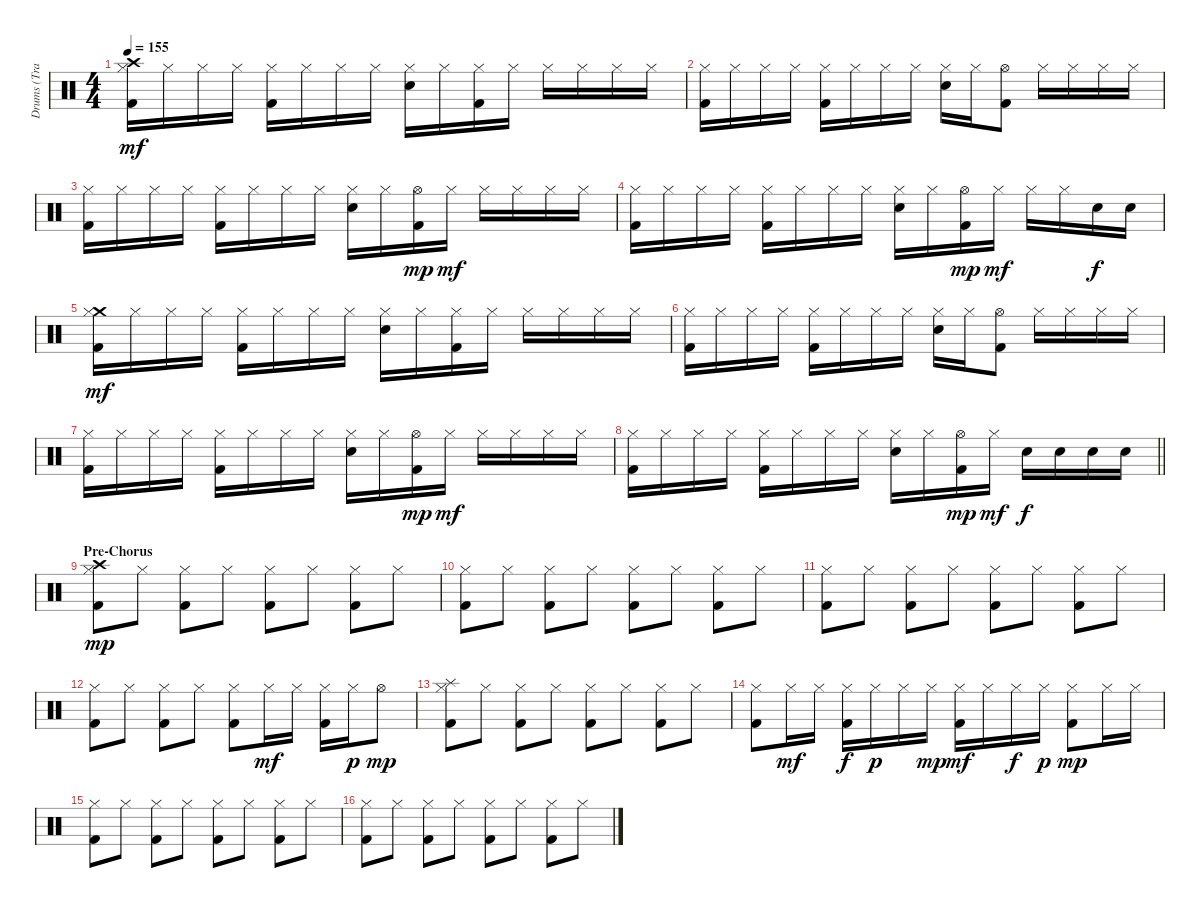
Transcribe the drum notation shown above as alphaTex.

\track ("Drums (Travis)" "Drums (Tra") {instrument percussion}
\staff {score}
\articulation defaults
\ts (4 4)
\tempo 155
\clef neutral
\ks c
("Crash high (hit)" "Hi-Hat (closed)" "Kick (hit) 2").16{dy mf} "Hi-Hat (closed)".16 "Hi-Hat (closed)".16 "Hi-Hat (closed)".16 ("Hi-Hat (closed)" "Kick (hit) 2").16 "Hi-Hat (closed)".16 "Hi-Hat (closed)".16 "Hi-Hat (closed)".16 ("Hi-Hat (closed)" "Electric Snare (hit)").16 "Hi-Hat (closed)".16 ("Hi-Hat (closed)" "Kick (hit) 2").16 "Hi-Hat (closed)".16 "Hi-Hat (closed)".16 "Hi-Hat (closed)".16 "Hi-Hat (closed)".16 "Hi-Hat (closed)".16 |
("Hi-Hat (closed)" "Kick (hit) 2").16 "Hi-Hat (closed)".16 "Hi-Hat (closed)".16 "Hi-Hat (closed)".16 ("Hi-Hat (closed)" "Kick (hit) 2").16 "Hi-Hat (closed)".16 "Hi-Hat (closed)".16 "Hi-Hat (closed)".16 ("Hi-Hat (closed)" "Electric Snare (hit)").16 "Hi-Hat (closed)".16 ("Hi-Hat (open)" "Kick (hit) 2").8 "Hi-Hat (closed)".16 "Hi-Hat (closed)".16 "Hi-Hat (closed)".16 "Hi-Hat (closed)".16 |
("Hi-Hat (closed)" "Kick (hit) 2").16 "Hi-Hat (closed)".16 "Hi-Hat (closed)".16 "Hi-Hat (closed)".16 ("Hi-Hat (closed)" "Kick (hit) 2").16 "Hi-Hat (closed)".16 "Hi-Hat (closed)".16 "Hi-Hat (closed)".16 ("Hi-Hat (closed)" "Electric Snare (hit)").16 "Hi-Hat (closed)".16 ("Hi-Hat (open)" "Kick (hit) 2").16{dy mp} "Hi-Hat (closed)".16{dy mf} "Hi-Hat (closed)".16 "Hi-Hat (closed)".16 "Hi-Hat (closed)".16 "Hi-Hat (closed)".16 |
("Hi-Hat (closed)" "Kick (hit) 2").16 "Hi-Hat (closed)".16 "Hi-Hat (closed)".16 "Hi-Hat (closed)".16 ("Hi-Hat (closed)" "Kick (hit) 2").16 "Hi-Hat (closed)".16 "Hi-Hat (closed)".16 "Hi-Hat (closed)".16 ("Hi-Hat (closed)" "Electric Snare (hit)").16 "Hi-Hat (closed)".16 ("Hi-Hat (open)" "Kick (hit) 2").16{dy mp} "Hi-Hat (closed)".16{dy mf} "Hi-Hat (closed)".16 "Hi-Hat (closed)".16 "Electric Snare (hit)".16{dy f} "Electric Snare (hit)".16 |
("Crash medium (hit)" "Hi-Hat (closed)" "Kick (hit) 2").16{dy mf} "Hi-Hat (closed)".16 "Hi-Hat (closed)".16 "Hi-Hat (closed)".16 ("Hi-Hat (closed)" "Kick (hit) 2").16 "Hi-Hat (closed)".16 "Hi-Hat (closed)".16 "Hi-Hat (closed)".16 ("Hi-Hat (closed)" "Electric Snare (hit)").16 "Hi-Hat (closed)".16 ("Hi-Hat (closed)" "Kick (hit) 2").16 "Hi-Hat (closed)".16 "Hi-Hat (closed)".16 "Hi-Hat (closed)".16 "Hi-Hat (closed)".16 "Hi-Hat (closed)".16 |
("Hi-Hat (closed)" "Kick (hit) 2").16 "Hi-Hat (closed)".16 "Hi-Hat (closed)".16 "Hi-Hat (closed)".16 ("Hi-Hat (closed)" "Kick (hit) 2").16 "Hi-Hat (closed)".16 "Hi-Hat (closed)".16 "Hi-Hat (closed)".16 ("Hi-Hat (closed)" "Electric Snare (hit)").16 "Hi-Hat (closed)".16 ("Hi-Hat (open)" "Kick (hit) 2").8 "Hi-Hat (closed)".16 "Hi-Hat (closed)".16 "Hi-Hat (closed)".16 "Hi-Hat (closed)".16 |
("Hi-Hat (closed)" "Kick (hit) 2").16 "Hi-Hat (closed)".16 "Hi-Hat (closed)".16 "Hi-Hat (closed)".16 ("Hi-Hat (closed)" "Kick (hit) 2").16 "Hi-Hat (closed)".16 "Hi-Hat (closed)".16 "Hi-Hat (closed)".16 ("Hi-Hat (closed)" "Electric Snare (hit)").16 "Hi-Hat (closed)".16 ("Hi-Hat (open)" "Kick (hit) 2").16{dy mp} "Hi-Hat (closed)".16{dy mf} "Hi-Hat (closed)".16 "Hi-Hat (closed)".16 "Hi-Hat (closed)".16 "Hi-Hat (closed)".16 |
\barLineRight lightlight
("Hi-Hat (closed)" "Kick (hit) 2").16 "Hi-Hat (closed)".16 "Hi-Hat (closed)".16 "Hi-Hat (closed)".16 ("Hi-Hat (closed)" "Kick (hit) 2").16 "Hi-Hat (closed)".16 "Hi-Hat (closed)".16 "Hi-Hat (closed)".16 ("Hi-Hat (closed)" "Electric Snare (hit)").16 "Hi-Hat (closed)".16 ("Hi-Hat (open)" "Kick (hit) 2").16{dy mp} "Hi-Hat (closed)".16{dy mf} "Electric Snare (hit)".16{dy f} "Electric Snare (hit)".16 "Electric Snare (hit)".16 "Electric Snare (hit)".16 |
\section ("" "Pre-Chorus")
("Crash high (hit)" "Hi-Hat (closed)" "Kick (hit) 2").8{dy mp} "Hi-Hat (closed)".8 ("Hi-Hat (closed)" "Kick (hit) 2").8 "Hi-Hat (closed)".8 ("Hi-Hat (closed)" "Kick (hit) 2").8 "Hi-Hat (closed)".8 ("Hi-Hat (closed)" "Kick (hit) 2").8 "Hi-Hat (closed)".8 |
("Hi-Hat (closed)" "Kick (hit) 2").8 "Hi-Hat (closed)".8 ("Hi-Hat (closed)" "Kick (hit) 2").8 "Hi-Hat (closed)".8 ("Hi-Hat (closed)" "Kick (hit) 2").8 "Hi-Hat (closed)".8 ("Hi-Hat (closed)" "Kick (hit) 2").8 "Hi-Hat (closed)".8 |
("Hi-Hat (closed)" "Kick (hit) 2").8 "Hi-Hat (closed)".8 ("Hi-Hat (closed)" "Kick (hit) 2").8 "Hi-Hat (closed)".8 ("Hi-Hat (closed)" "Kick (hit) 2").8 "Hi-Hat (closed)".8 ("Hi-Hat (closed)" "Kick (hit) 2").8 "Hi-Hat (closed)".8 |
("Hi-Hat (closed)" "Kick (hit) 2").8 "Hi-Hat (closed)".8 ("Hi-Hat (closed)" "Kick (hit) 2").8 "Hi-Hat (closed)".8 ("Hi-Hat (closed)" "Kick (hit) 2").8 "Hi-Hat (closed)".16{dy mf} "Hi-Hat (closed)".16 ("Hi-Hat (closed)" "Kick (hit) 2").16 "Hi-Hat (closed)".16{dy p} "Hi-Hat (open)".8{dy mp} |
("Splash (hit)" "Hi-Hat (closed)" "Kick (hit) 2").8 "Hi-Hat (closed)".8 ("Hi-Hat (closed)" "Kick (hit) 2").8 "Hi-Hat (closed)".8 ("Hi-Hat (closed)" "Kick (hit) 2").8 "Hi-Hat (closed)".8 ("Hi-Hat (closed)" "Kick (hit) 2").8 "Hi-Hat (closed)".8 |
("Hi-Hat (closed)" "Kick (hit) 2").8 "Hi-Hat (closed)".16{dy mf} "Hi-Hat (closed)".16 ("Hi-Hat (closed)" "Kick (hit) 2").16{dy f} "Hi-Hat (closed)".16{dy p} "Hi-Hat (closed)".16 "Hi-Hat (closed)".16{dy mp} ("Hi-Hat (closed)" "Kick (hit) 2").16{dy mf} "Hi-Hat (closed)".16 "Hi-Hat (closed)".16{dy f} "Hi-Hat (closed)".16{dy p} ("Hi-Hat (closed)" "Kick (hit) 2").8{dy mp} "Hi-Hat (closed)".16 "Hi-Hat (closed)".16 |
("Hi-Hat (closed)" "Kick (hit) 2").8 "Hi-Hat (closed)".8 ("Hi-Hat (closed)" "Kick (hit) 2").8 "Hi-Hat (closed)".8 ("Hi-Hat (closed)" "Kick (hit) 2").8 "Hi-Hat (closed)".8 ("Hi-Hat (closed)" "Kick (hit) 2").8 "Hi-Hat (closed)".8 |
("Hi-Hat (closed)" "Kick (hit) 2").8 "Hi-Hat (closed)".8 ("Hi-Hat (closed)" "Kick (hit) 2").8 "Hi-Hat (closed)".8 ("Hi-Hat (closed)" "Kick (hit) 2").8 "Hi-Hat (closed)".8 ("Hi-Hat (closed)" "Kick (hit) 2").8 "Hi-Hat (closed)".8
